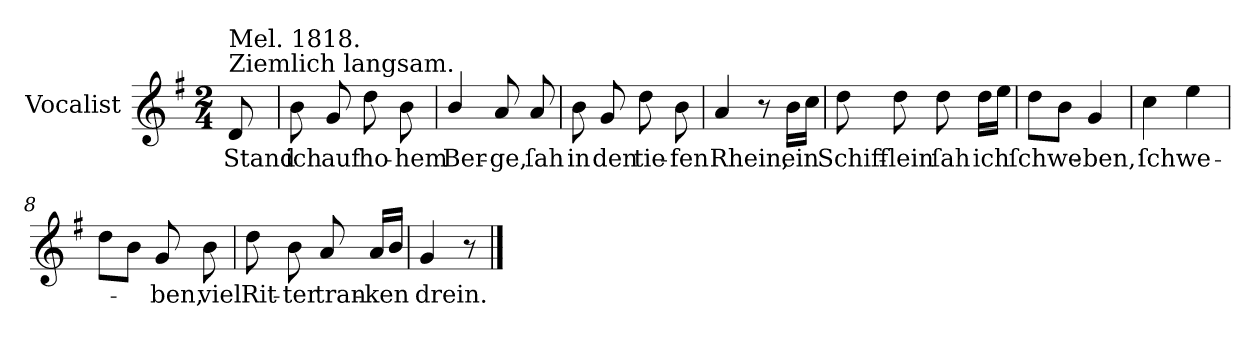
**kern	**text
*part1	*part1
*staff1	*staff1
*I"Vocalist	*
*k[f#]	*
*G:	*
*M2/4	*
=	=
!LO:TX:a:t=Ziemlich langsam.	!
!LO:TX:a:t=Mel. 1818.	!
8d	Stand
=1	=1
8b	ich
8g	auf
8dd	ho-
8b	-hem
=2	=2
4b/	Ber-
8a	-ge,
8a	ſah
=3	=3
8b	in
8g	den
8dd	tie-
8b	-fen
=4	=4
4a	Rhein,
8r	.
16bLL	ein
16ccJJ	.
=5	=5
8dd	Schiff-
8dd	-lein
8dd	ſah
16ddLL	ich
16eeJJ	.
=6	=6
8ddL	ſchwe-
8bJ	.
4g	-ben,
=7	=7
4cc	ſchwe-
4ee	.
=8	=8
8ddL	.
8bJ	.
8g	-ben,
8b	viel
=9	=9
8dd	Rit-
8b	-ter
8a	tran-
16aLL	-ken
16bJJ	.
=10	=10
4g	drein.
8r	.
==	==
*-	*-
